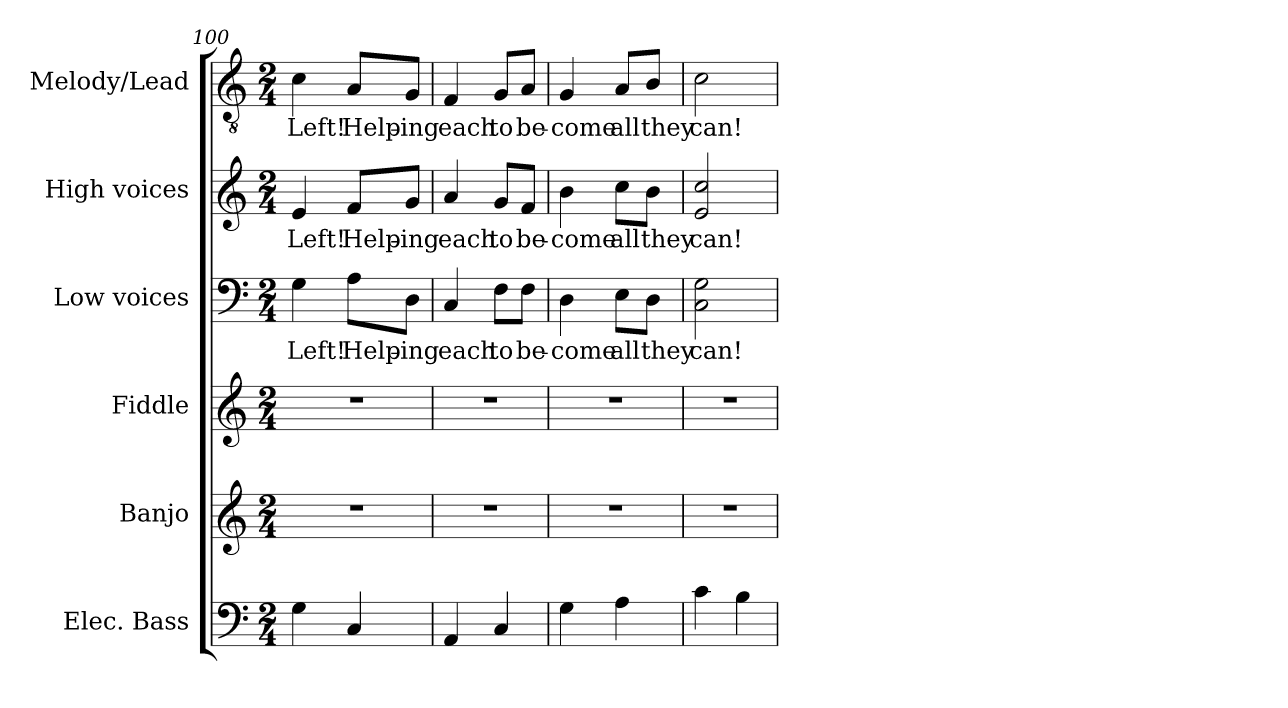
**kern	**kern	**kern	**kern	**text	**kern	**text	**kern	**text
*part6	*part5	*part4	*part3	*part3	*part2	*part2	*part1	*part1
*staff6	*staff5	*staff4	*staff3	*staff3	*staff2	*staff2	*staff1	*staff1
*I"Elec. Bass	*I"Banjo	*I"Fiddle	*I"Low voices	*	*I"High voices	*	*I"Melody/Lead	*
*I'E. Bass	*I'Ban.	*	*	*	*	*	*	*
*clefF4	*clefG2	*clefG2	*clefF4	*	*clefG2	*	*clefGv2	*
*ITrd7c12	*ITrd7c12	*	*	*	*	*	*ITrd7c12	*
*k[]	*k[]	*k[]	*k[]	*	*k[]	*	*k[]	*
*C:	*C:	*C:	*C:	*	*C:	*	*C:	*
*M2/4	*M2/4	*M2/4	*M2/4	*	*M2/4	*	*M2/4	*
=100	=100	=100	=100	=100	=100	=100	=100	=100
!	!LO:N:vis=1	!LO:N:vis=1	!	!	!	!	!	!
!	!	!	!	!LO:LY:b:color=#000000	!	!	!	!
!	!	!	!	!	!	!LO:LY:b:color=#000000	!	!
!	!	!	!	!	!	!	!	!LO:LY:b:color=#000000
4GGi\	2r	2r	4Gi\	Left!	4ei/	Left!	4Ci\	Left!
!	!	!	!	!LO:LY:b:color=#000000	!	!	!	!
!	!	!	!	!	!	!LO:LY:b:color=#000000	!	!
!	!	!	!	!	!	!	!	!LO:LY:b:color=#000000
4CCi/	.	.	8Ai\L	Help-	8fi/L	Help-	8AAi/L	Help-
!	!	!	!	!LO:LY:b:color=#000000	!	!	!	!
!	!	!	!	!	!	!LO:LY:b:color=#000000	!	!
!	!	!	!	!	!	!	!	!LO:LY:b:color=#000000
.	.	.	8Di\J	-ing	8gi/J	-ing	8GGi/J	-ing
=101	=101	=101	=101	=101	=101	=101	=101	=101
!	!LO:N:vis=1	!LO:N:vis=1	!	!	!	!	!	!
!	!	!	!	!LO:LY:b:color=#000000	!	!	!	!
!	!	!	!	!	!	!LO:LY:b:color=#000000	!	!
!	!	!	!	!	!	!	!	!LO:LY:b:color=#000000
4AAAi/	2r	2r	4Ci/	each	4ai/	each	4FFi/	each
!	!	!	!	!LO:LY:b:color=#000000	!	!	!	!
!	!	!	!	!	!	!LO:LY:b:color=#000000	!	!
!	!	!	!	!	!	!	!	!LO:LY:b:color=#000000
4CCi/	.	.	8Fi\L	to	8gi/L	to	8GGi/L	to
!	!	!	!	!LO:LY:b:color=#000000	!	!	!	!
!	!	!	!	!	!	!LO:LY:b:color=#000000	!	!
!	!	!	!	!	!	!	!	!LO:LY:b:color=#000000
.	.	.	8Fi\J	be-	8fi/J	be-	8AAi/J	be-
=102	=102	=102	=102	=102	=102	=102	=102	=102
!	!LO:N:vis=1	!LO:N:vis=1	!	!	!	!	!	!
!	!	!	!	!LO:LY:b:color=#000000	!	!	!	!
!	!	!	!	!	!	!LO:LY:b:color=#000000	!	!
!	!	!	!	!	!	!	!	!LO:LY:b:color=#000000
4GGi\	2r	2r	4Di\	-come	4bi\	-come	4GGi/	-come
!	!	!	!	!LO:LY:b:color=#000000	!	!	!	!
!	!	!	!	!	!	!LO:LY:b:color=#000000	!	!
!	!	!	!	!	!	!	!	!LO:LY:b:color=#000000
4AAi\	.	.	8Ei\L	all	8cci\L	all	8AAi/L	all
!	!	!	!	!LO:LY:b:color=#000000	!	!	!	!
!	!	!	!	!	!	!LO:LY:b:color=#000000	!	!
!	!	!	!	!	!	!	!	!LO:LY:b:color=#000000
.	.	.	8Di\J	they	8bi\J	they	8BBi/J	they
=103	=103	=103	=103	=103	=103	=103	=103	=103
!	!LO:N:vis=1	!LO:N:vis=1	!	!	!	!	!	!
!	!	!	!	!LO:LY:b:color=#000000	!	!	!	!
!	!	!	!	!	!	!LO:LY:b:color=#000000	!	!
!	!	!	!	!	!	!	!	!LO:LY:b:color=#000000
4Ci\	2r	2r	2Ci\ 2Gi	can!	2ei/ 2cci	can!	2Ci\	can!
4BBi\	.	.	.	.	.	.	.	.
=	=	=	=	=	=	=	=	=
*-	*-	*-	*-	*-	*-	*-	*-	*-
